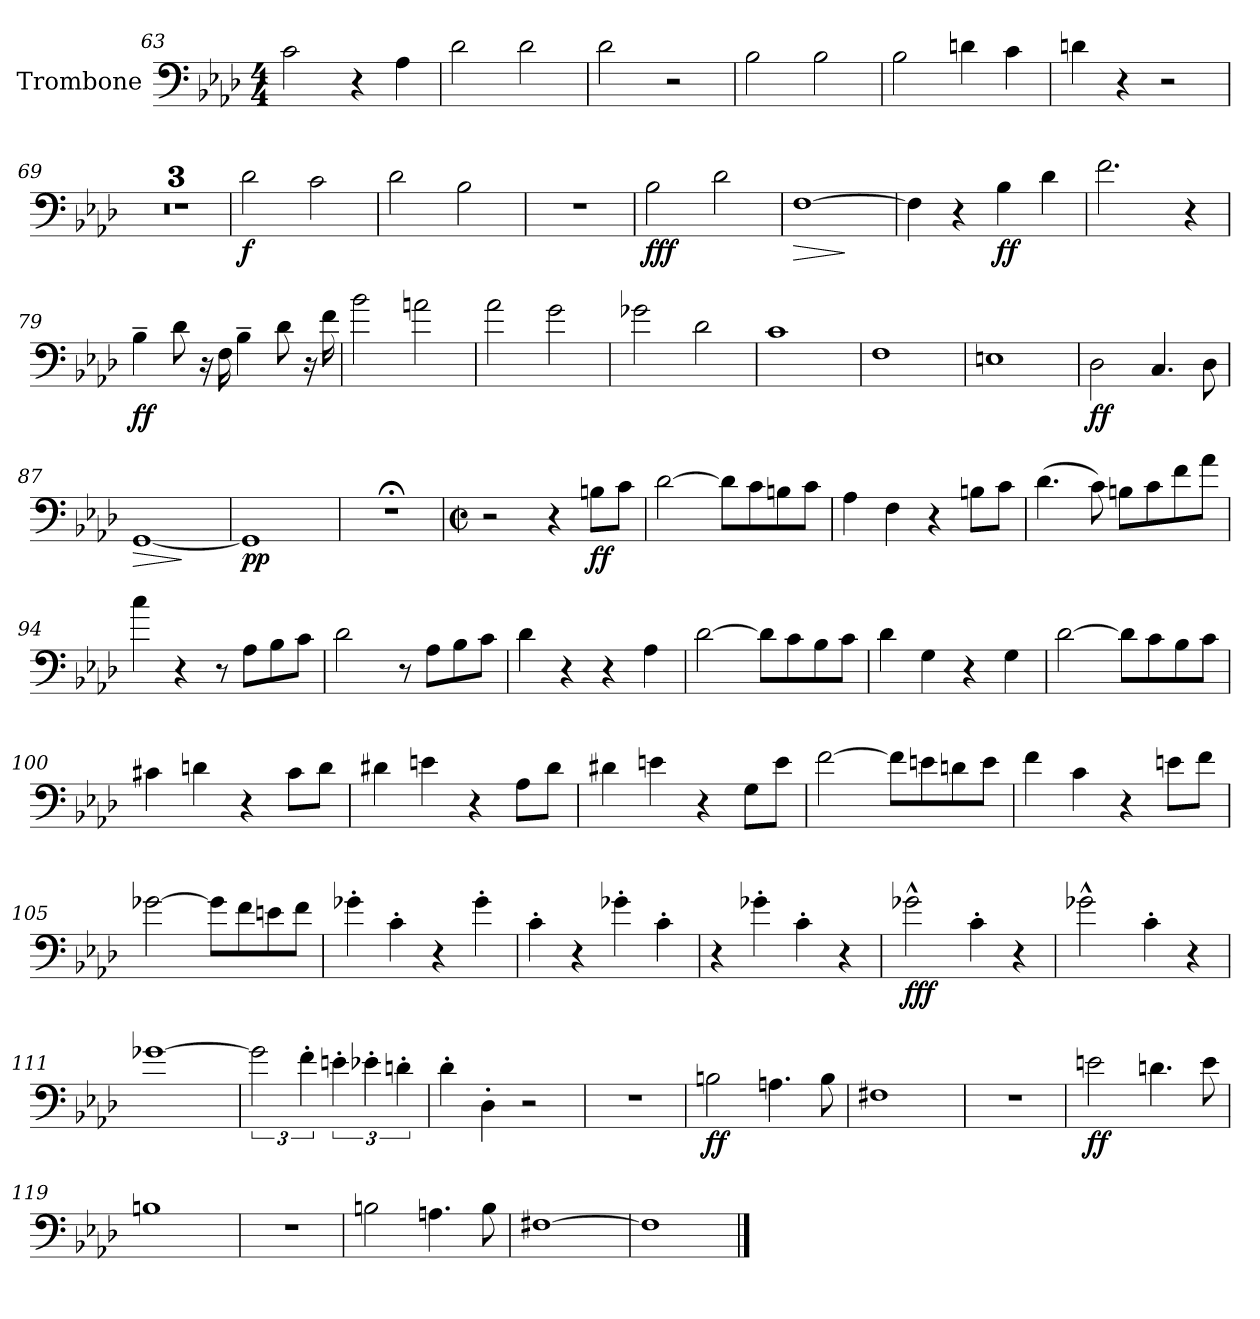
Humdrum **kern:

**kern	**dynam
*part1	*part1
*staff1	*staff1
*I"Trombone	*
*I'Tbn.	*
*clefF4	*
*k[b-e-a-d-]	*
*M4/4	*
=63	=63
2c\	.
4r	.
4A-\	.
=64	=64
2d-\	.
2d-\	.
=65	=65
2d-\	.
2r	.
=66	=66
2B-\	.
2B-\	.
=67	=67
2B-\	.
4dn\	.
4c\	.
=68	=68
4dn\	.
4r	.
2r	.
=69	=69
1r	.
=70	=70
1r	.
=71	=71
1r	.
!!LO:LB:g=z
=72	=72
!	!LO:DY:b
2d-\	f
2c\	.
=73	=73
2d-\	.
2B-\	.
=74	=74
1r	.
=75	=75
!	!LO:DY:b
2B-\	fff
2d-\	.
=76	=76
!	!LO:HP:b
[1F	>
.	]
=77	=77
4F\]	.
4r	.
!	!LO:DY:b
4B-\	ff
4d-\	.
=78	=78
2.f\	.
4r	.
=79	=79
!	!LO:DY:b
4B-~\	ff
8d-\	.
16r	.
16F\	.
4B-~\	.
8d-\	.
16r	.
16f\	.
=80	=80
2b-\	.
2an\	.
=81	=81
2a-\	.
2g\	.
=82	=82
2g-X\	.
2d-\	.
=83	=83
1c	.
=84	=84
1F	.
!!LO:LB:g=z
=85	=85
1En	.
=86	=86
!	!LO:DY:b
2D-\	ff
4.C/	.
8D-\	.
=87	=87
!	!LO:HP:b
[1GG	>
.	]
=88	=88
!	!LO:DY:b
1GG]	pp
=89	=89
1r;<	.
=90	=90
*M2/2	*
*met(c|)	*
*MM180	*
2r	.
4r	.
!	!LO:DY:b
8Bn\L	ff
8c\J	.
=91	=91
[2d-\	.
8d-\L]	.
8c\	.
8Bn\	.
8c\J	.
=92	=92
4A-\	.
4F\	.
4r	.
8Bn\L	.
8c\J	.
=93	=93
(>4.d-\	.
8c\)	.
8Bn\L	.
8c\	.
8f\	.
8a-\J	.
!!LO:LB:g=z
=94	=94
4cc\	.
4r	.
8r	.
8A-\L	.
8B-\	.
8c\J	.
=95	=95
2d-\	.
8r	.
8A-\L	.
8B-\	.
8c\J	.
=96	=96
4d-\	.
4r	.
4r	.
4A-\	.
=97	=97
[2d-\	.
8d-\L]	.
8c\	.
8B-\	.
8c\J	.
=98	=98
4d-\	.
4G\	.
4r	.
4G\	.
=99	=99
[2d-\	.
8d-\L]	.
8c\	.
8B-\	.
8c\J	.
=100	=100
4c#X\	.
4dn\	.
4r	.
8c#\L	.
8d\J	.
!!LO:PB:g=z
=101	=101
4d#X\	.
4en\	.
4r	.
8A-\L	.
8d#\J	.
=102	=102
4d#X\	.
4en\	.
4r	.
8G\L	.
8e\J	.
=103	=103
[2f\	.
8f\L]	.
8en\	.
8dn\	.
8e\J	.
=104	=104
4f\	.
4c\	.
4r	.
8en\L	.
8f\J	.
=105	=105
*MM208	*
[2g-X\	.
8g-\L]	.
8f\	.
8en\	.
8f\J	.
=106	=106
4g-X'\	.
4c'\	.
4r	.
4g-'\	.
=107	=107
4c'\	.
4r	.
4g-X'\	.
4c'\	.
!!LO:LB:g=z
=108	=108
4r	.
4g-X'\	.
4c'\	.
4r	.
=109	=109
!	!LO:DY:b
2g-X^^\	fff
4c'\	.
4r	.
=110	=110
2g-X^^\	.
4c'\	.
4r	.
=111	=111
[1g-X	.
=112	=112
3g-\]	.
6f'\	.
6en'\	.
6e-X'\	.
6dn'\	.
=113	=113
4d-'\	.
4D-'\	.
2r	.
=114	=114
1r	.
=115	=115
!	!LO:DY:b
2Bn\	ff
4.An\	.
8B\	.
=116	=116
1F#X	.
=117	=117
1r	.
=118	=118
!	!LO:DY:b
2en\	ff
4.dn\	.
8e\	.
!!LO:LB:g=z
=119	=119
1Bn	.
=120	=120
1r	.
=121	=121
2Bn\	.
4.An\	.
8B\	.
=122	=122
[1F#X	.
=123	=123
1F#]	.
==	==
*-	*-
